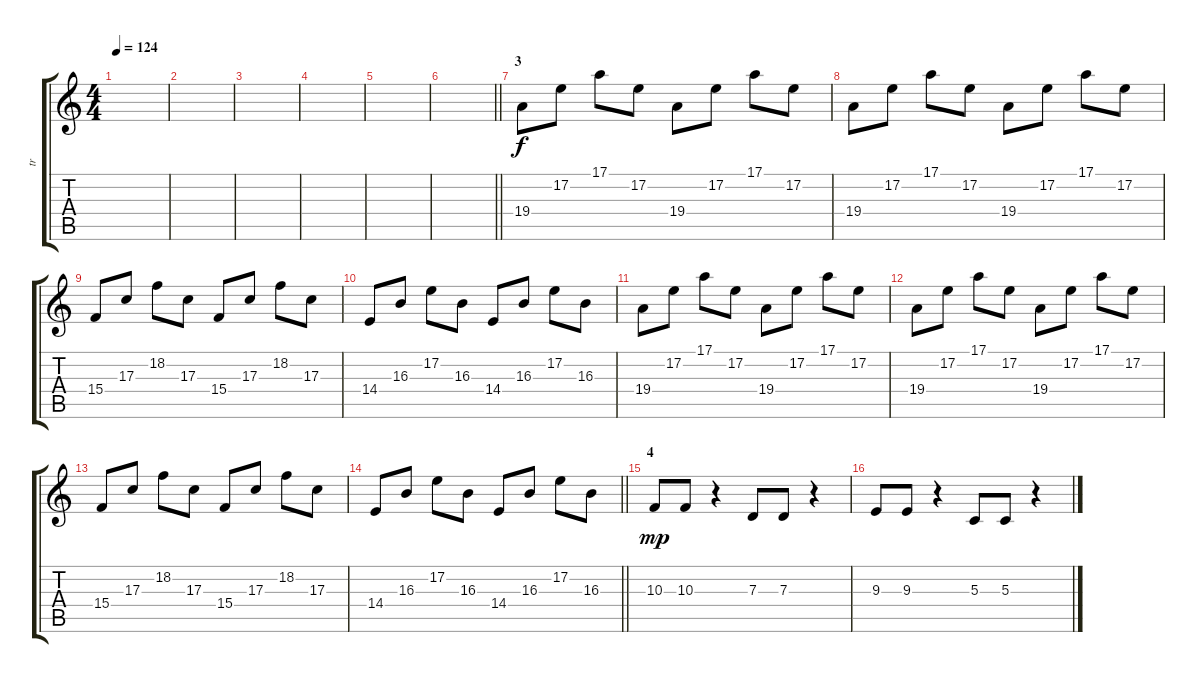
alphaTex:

\track ("tr" "tr") {instrument electricpiano1}
\staff {score tabs}
\tuning (E4 B3 G3 D3 A2 E2) {hide}
\ts (4 4)
\tempo 124
\clef g2
\ks c
|
|
|
|
|
\barLineRight lightlight
|
\section ("" "3")
19.4.8{dy f} 17.2.8 17.1.8 17.2.8 19.4.8 17.2.8 17.1.8 17.2.8 |
19.4.8 17.2.8 17.1.8 17.2.8 19.4.8 17.2.8 17.1.8 17.2.8 |
15.4.8 17.3.8 18.2.8 17.3.8 15.4.8 17.3.8 18.2.8 17.3.8 |
14.4.8 16.3.8 17.2.8 16.3.8 14.4.8 16.3.8 17.2.8 16.3.8 |
19.4.8 17.2.8 17.1.8 17.2.8 19.4.8 17.2.8 17.1.8 17.2.8 |
19.4.8 17.2.8 17.1.8 17.2.8 19.4.8 17.2.8 17.1.8 17.2.8 |
15.4.8 17.3.8 18.2.8 17.3.8 15.4.8 17.3.8 18.2.8 17.3.8 |
\barLineRight lightlight
14.4.8 16.3.8 17.2.8 16.3.8 14.4.8 16.3.8 17.2.8 16.3.8 |
\section ("" "4")
10.3.8{dy mp} 10.3.8 r.4 7.3.8 7.3.8 r.4 |
9.3.8 9.3.8 r.4 5.3.8 5.3.8 r.4
